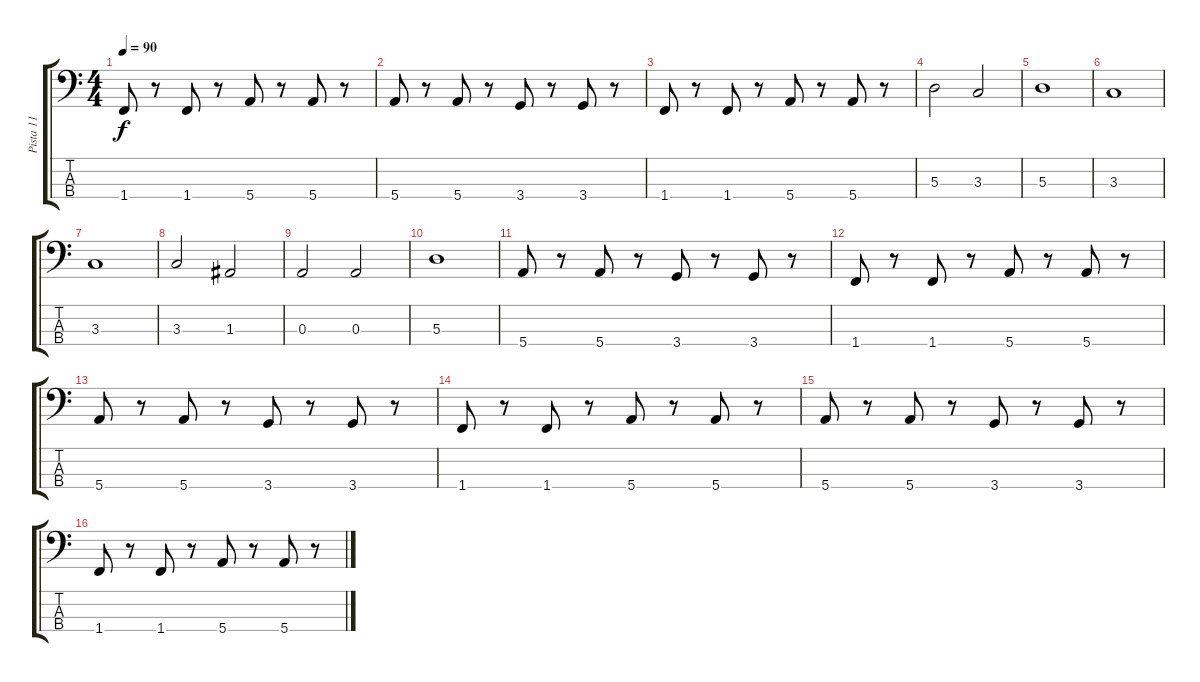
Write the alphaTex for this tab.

\track ("Pista 11" "Pista 11") {instrument electricbassfinger}
\staff {score tabs}
\tuning (G2 D2 A1 E1) {hide}
\ts (4 4)
\tempo 90
\clef f4
\ks c
1.4.8{dy f} r.8 1.4.8 r.8 5.4.8 r.8 5.4.8 r.8 |
5.4.8 r.8 5.4.8 r.8 3.4.8 r.8 3.4.8 r.8 |
1.4.8 r.8 1.4.8 r.8 5.4.8 r.8 5.4.8 r.8 |
5.3.2 3.3.2 |
5.3.1 |
3.3.1 |
3.3.1 |
3.3.2 1.3.2 |
0.3.2 0.3.2 |
5.3.1 |
5.4.8 r.8 5.4.8 r.8 3.4.8 r.8 3.4.8 r.8 |
1.4.8 r.8 1.4.8 r.8 5.4.8 r.8 5.4.8 r.8 |
5.4.8 r.8 5.4.8 r.8 3.4.8 r.8 3.4.8 r.8 |
1.4.8 r.8 1.4.8 r.8 5.4.8 r.8 5.4.8 r.8 |
5.4.8 r.8 5.4.8 r.8 3.4.8 r.8 3.4.8 r.8 |
1.4.8 r.8 1.4.8 r.8 5.4.8 r.8 5.4.8 r.8
